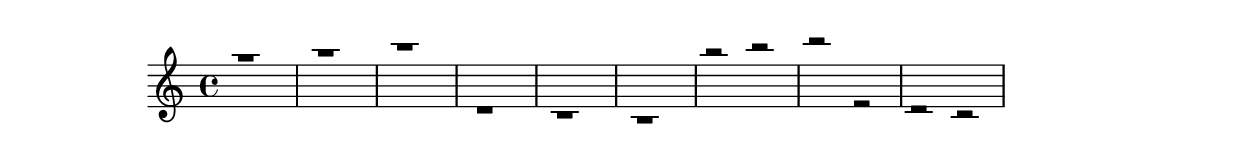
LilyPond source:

\version "2.1.28"
\header {
texidoc = "Whole and half rests moving outside the staff should get
ledger lines."
}


\score {
\notes  {
   \override Rest  #'staff-position = #4
  r1 \override Rest  #'staff-position = #5
  r1 \override Rest  #'staff-position = #6
  
  r1 \override Rest  #'staff-position = #-6
  r1 \override Rest  #'staff-position = #-7
  r1 \override Rest  #'staff-position = #-8
  r1

   \override Rest  #'staff-position = #6
  r2 \override Rest  #'staff-position = #7
  r2 \override Rest  #'staff-position = #8
  
  r2 \override Rest  #'staff-position = #-4
  r2 \override Rest  #'staff-position = #-5
  r2 \override Rest  #'staff-position = #-6
  r2

  

  
}}

